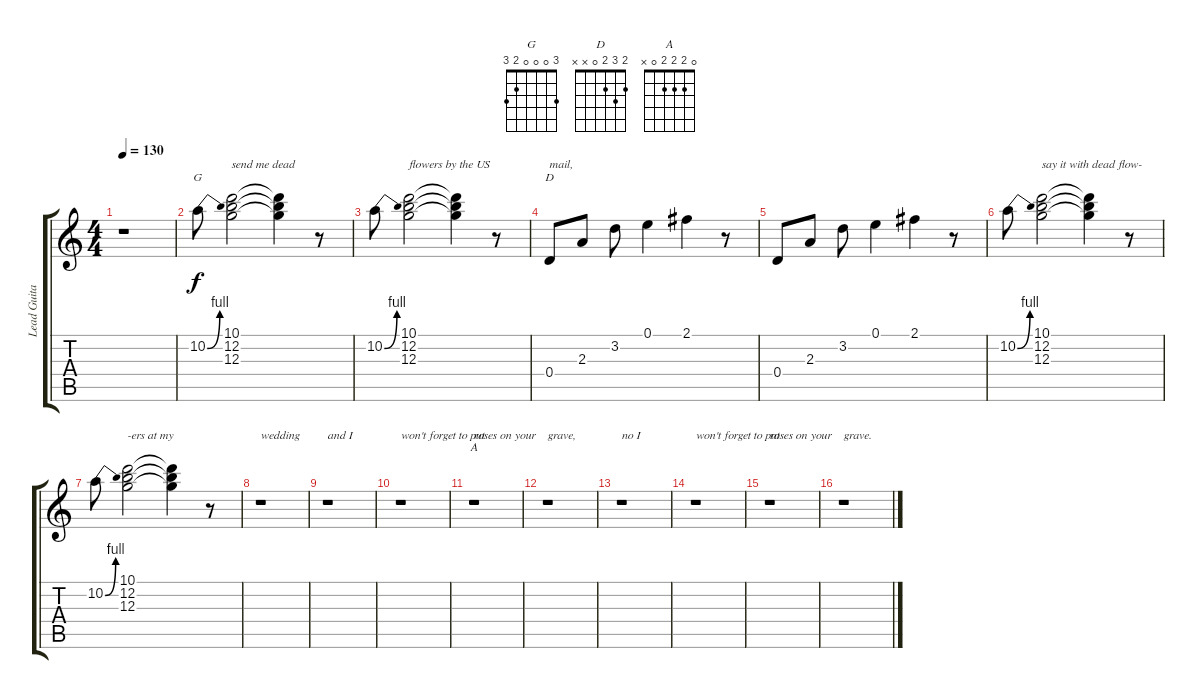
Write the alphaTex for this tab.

\track ("Lead Guitar" "Lead Guita") {instrument electricguitarclean}
\staff {score tabs}
\tuning (E4 B3 G3 D3 A2 E2) {hide}
\chord ("G" 3 0 0 0 2 3)
\chord ("D" 2 3 2 0 x x)
\chord ("A" 0 2 2 2 0 x)
\ts (4 4)
\tempo 130
\clef g2
\ks c
r.1{dy f} |
10.2{be (bend 0 0 60 4)}.8{ch "G"} (10.1 12.2 12.3).2{txt "send me dead"} (10.1{t} 12.2{t} 12.3{t}).4 r.8 |
10.2{be (bend 0 0 60 4)}.8 (10.1 12.2 12.3).2{txt "flowers by the US"} (10.1{t} 12.2{t} 12.3{t}).4 r.8 |
0.4.8{ch "D" txt "mail,"} 2.3.8 3.2.8 0.1.4 2.1.4 r.8 |
0.4.8 2.3.8 3.2.8 0.1.4 2.1.4 r.8 |
10.2{be (bend 0 0 60 4)}.8 (10.1 12.2 12.3).2{txt "say it with dead flow-"} (10.1{t} 12.2{t} 12.3{t}).4 r.8 |
10.2{be (bend 0 0 60 4)}.8 (10.1 12.2 12.3).2{txt "-ers at my"} (10.1{t} 12.2{t} 12.3{t}).4 r.8 |
r.1{txt "wedding"} |
r.1{txt "and I"} |
r.1{txt "won't forget to put"} |
r.1{ch "A" txt "roses on your"} |
r.1{txt "grave,"} |
r.1{txt "no I"} |
r.1{txt "won't forget to put"} |
r.1{txt "roses on your"} |
r.1{txt "grave."}
